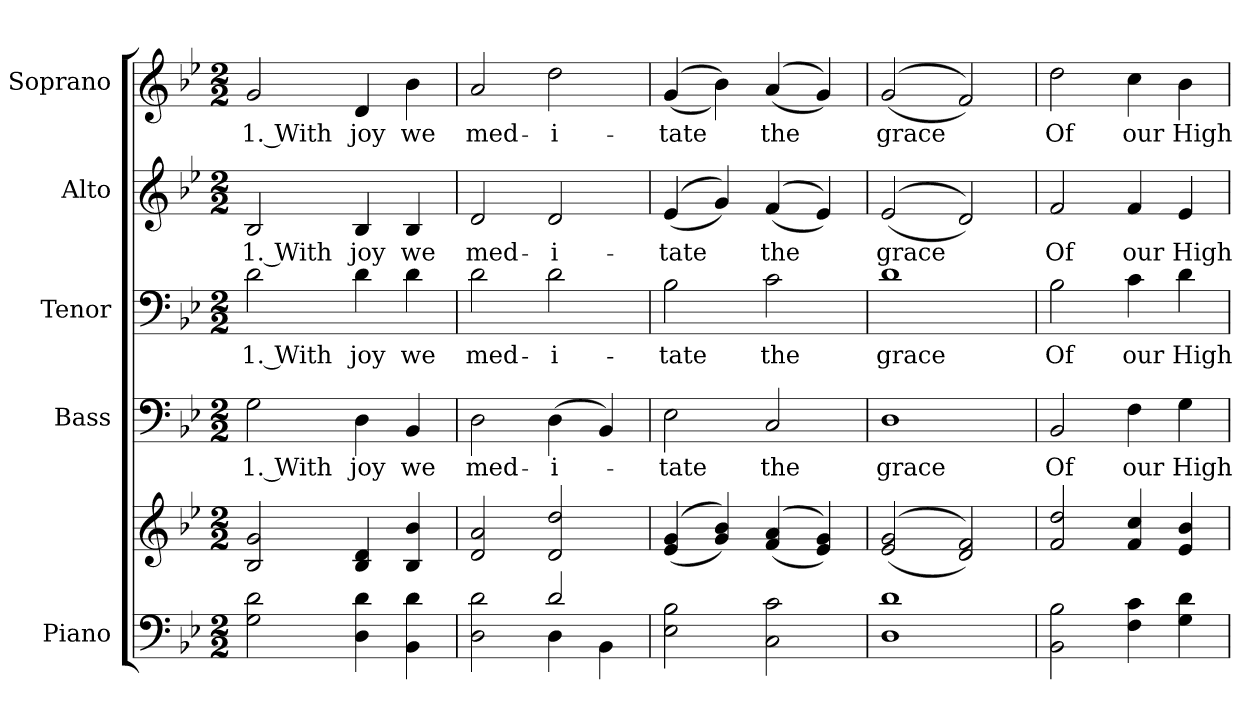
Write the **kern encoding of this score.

**kern	**kern	**kern	**text	**kern	**text	**kern	**text	**kern	**text
*part5	*part5	*part4	*part4	*part3	*part3	*part2	*part2	*part1	*part1
*staff6	*staff5	*staff4	*staff4	*staff3	*staff3	*staff2	*staff2	*staff1	*staff1
*I"Piano	*	*I"Bass	*	*I"Tenor	*	*I"Alto	*	*I"Soprano	*
*I'Pno.	*	*I'B.	*	*I'T.	*	*I'A.	*	*I'S.	*
!!LO:PB:g=z
*clefF4	*clefG2	*clefF4	*	*clefF4	*	*clefG2	*	*clefG2	*
*k[b-e-]	*k[b-e-]	*k[b-e-]	*	*k[b-e-]	*	*k[b-e-]	*	*k[b-e-]	*
*B-:	*B-:	*B-:	*	*B-:	*	*B-:	*	*B-:	*
*M2/2	*M2/2	*M2/2	*	*M2/2	*	*M2/2	*	*M2/2	*
*MM170	*MM170	*MM170	*	*MM170	*	*MM170	*	*MM170	*
=1	=1	=1	=1	=1	=1	=1	=1	=1	=1
!	!	!	!LO:LY:b:color=#000000	!	!	!	!	!	!
!	!	!	!	!	!LO:LY:b:color=#000000	!	!	!	!
!	!	!	!	!	!	!	!LO:LY:b:color=#000000	!	!
!	!	!	!	!	!	!	!	!	!LO:LY:b:color=#000000
2Gi\ 2di	2B-i/ 2gi	2Gi\	1. With	2di\	1. With	2B-i/	1. With	2gi/	1. With
!	!	!	!LO:LY:b:color=#000000	!	!	!	!	!	!
!	!	!	!	!	!LO:LY:b:color=#000000	!	!	!	!
!	!	!	!	!	!	!	!LO:LY:b:color=#000000	!	!
!	!	!	!	!	!	!	!	!	!LO:LY:b:color=#000000
4Di\ 4di	4B-i/ 4di	4Di\	joy	4di\	joy	4B-i/	joy	4di/	joy
!	!	!	!LO:LY:b:color=#000000	!	!	!	!	!	!
!	!	!	!	!	!LO:LY:b:color=#000000	!	!	!	!
!	!	!	!	!	!	!	!LO:LY:b:color=#000000	!	!
!	!	!	!	!	!	!	!	!	!LO:LY:b:color=#000000
4BB-i\ 4di	4B-i/ 4b-i	4BB-i/	we	4di\	we	4B-i/	we	4b-i\	we
=2	=2	=2	=2	=2	=2	=2	=2	=2	=2
*^	*	*	*	*	*	*	*	*	*
!	!	!	!	!LO:LY:b:color=#000000	!	!	!	!	!	!
!	!	!	!	!	!	!LO:LY:b:color=#000000	!	!	!	!
!	!	!	!	!	!	!	!	!LO:LY:b:color=#000000	!	!
!	!	!	!	!	!	!	!	!	!	!LO:LY:b:color=#000000
2Di\ 2di	2ryy	2di/ 2ai	2Di\	med-	2di\	med-	2di/	med-	2ai/	med-
!	!	!	!	!LO:LY:b:color=#000000	!	!	!	!	!	!
!	!	!	!	!	!	!LO:LY:b:color=#000000	!	!	!	!
!	!	!	!	!	!	!	!	!LO:LY:b:color=#000000	!	!
!	!	!	!	!	!	!	!	!	!	!LO:LY:b:color=#000000
2di/	4Di\	2di/ 2ddi	(4Di\	-i-	2di\	-i-	2di/	-i-	2ddi\	-i-
.	4BB-i\	.	4BB-i/)	.	.	.	.	.	.	.
*v	*v	*	*	*	*	*	*	*	*	*
=3	=3	=3	=3	=3	=3	=3	=3	=3	=3
*^	*	*	*	*	*	*	*	*	*
!	!	!	!	!LO:LY:b:color=#000000	!	!	!	!	!	!
*v	*v	*	*	*	*	*	*	*	*	*
*^	*	*	*	*	*	*	*	*	*
!	!	!	!	!	!	!LO:LY:b:color=#000000	!	!	!	!
*v	*v	*	*	*	*	*	*	*	*	*
*^	*	*	*	*	*	*	*	*	*
!	!	!	!	!	!	!	!	!LO:LY:b:color=#000000	!	!
*v	*v	*	*	*	*	*	*	*	*	*
*^	*	*	*	*	*	*	*	*	*
!	!	!	!	!	!	!	!	!	!	!LO:LY:b:color=#000000
*v	*v	*	*	*	*	*	*	*	*	*
2E-i\ 2B-i	((4e-i/ 4gi	2E-i\	-tate	2B-i\	-tate	((4e-i/	-tate	((4gi/	-tate
.	4gi/ 4b-i))	.	.	.	.	4gi/))	.	4b-i\))	.
!	!	!	!LO:LY:b:color=#000000	!	!	!	!	!	!
!	!	!	!	!	!LO:LY:b:color=#000000	!	!	!	!
!	!	!	!	!	!	!	!LO:LY:b:color=#000000	!	!
!	!	!	!	!	!	!	!	!	!LO:LY:b:color=#000000
2Ci\ 2ci	((4fi/ 4ai	2Ci/	the	2ci\	the	((4fi/	the	((4ai/	the
.	4e-i/ 4gi))	.	.	.	.	4e-i/))	.	4gi/))	.
!!LO:PB:g=z
=4	=4	=4	=4	=4	=4	=4	=4	=4	=4
!	!	!	!LO:LY:b:color=#000000	!	!	!	!	!	!
!	!	!	!	!	!LO:LY:b:color=#000000	!	!	!	!
!	!	!	!	!	!	!	!LO:LY:b:color=#000000	!	!
!	!	!	!	!	!	!	!	!	!LO:LY:b:color=#000000
1Di 1di	((2e-i/ 2gi	1Di	grace	1di	grace	((2e-i/	grace	((2gi/	grace
.	2di/ 2fi))	.	.	.	.	2di/))	.	2fi/))	.
=5	=5	=5	=5	=5	=5	=5	=5	=5	=5
!	!	!	!LO:LY:b:color=#000000	!	!	!	!	!	!
!	!	!	!	!	!LO:LY:b:color=#000000	!	!	!	!
!	!	!	!	!	!	!	!LO:LY:b:color=#000000	!	!
!	!	!	!	!	!	!	!	!	!LO:LY:b:color=#000000
2BB-i\ 2B-i	2fi/ 2ddi	2BB-i/	Of	2B-i\	Of	2fi/	Of	2ddi\	Of
!	!	!	!LO:LY:b:color=#000000	!	!	!	!	!	!
!	!	!	!	!	!LO:LY:b:color=#000000	!	!	!	!
!	!	!	!	!	!	!	!LO:LY:b:color=#000000	!	!
!	!	!	!	!	!	!	!	!	!LO:LY:b:color=#000000
4Fi\ 4ci	4fi/ 4cci	4Fi\	our	4ci\	our	4fi/	our	4cci\	our
!	!	!	!LO:LY:b:color=#000000	!	!	!	!	!	!
!	!	!	!	!	!LO:LY:b:color=#000000	!	!	!	!
!	!	!	!	!	!	!	!LO:LY:b:color=#000000	!	!
!	!	!	!	!	!	!	!	!	!LO:LY:b:color=#000000
4Gi\ 4di	4e-i/ 4b-i	4Gi\	High	4di\	High	4e-i/	High	4b-i\	High
=	=	=	=	=	=	=	=	=	=
*-	*-	*-	*-	*-	*-	*-	*-	*-	*-
